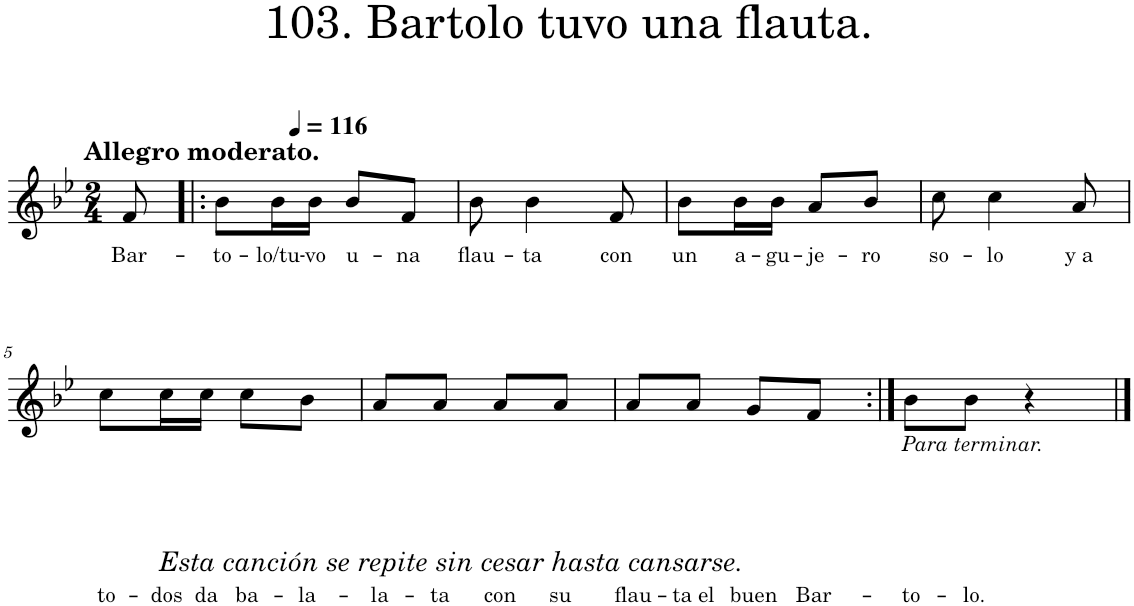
**kern	**text
*part1	*part1
*staff1	*staff1
*I"Piano	*
*I'Pno.	*
*clefG2	*
*k[b-e-]	*
*M2/4	*
*MM116	*
=	=
!LO:TX:a:B:t=Allegro moderato.	!
!	!LO:LY:b
8f/	Bar-
=1!|:	=1!|:
!	!LO:LY:b
8b-\L	-to-
!	!LO:LY:b
16b-\L	-lo/tu-
!	!LO:LY:b
16b-\JJ	-vo
!	!LO:LY:b
8b-/L	u-
!	!LO:LY:b
8f/J	-na
=2	=2
!	!LO:LY:b
8b-\	flau-
!	!LO:LY:b
4b-\	-ta
!	!LO:LY:b
8f/	con
=3	=3
!	!LO:LY:b
8b-\L	un
!	!LO:LY:b
16b-\L	a-
!	!LO:LY:b
16b-\JJ	-gu-
!	!LO:LY:b
8a/L	-je-
!	!LO:LY:b
8b-/J	-ro
=4	=4
!	!LO:LY:b
8cc\	so-
!	!LO:LY:b
4cc\	-lo
!	!LO:LY:b
8a/	y a
!!LO:LB:g=z
=5	=5
!	!LO:LY:b
8cc\L	to-
!	!LO:LY:b
16cc\L	-dos
!	!LO:LY:b
16cc\JJ	da
!	!LO:LY:b
8cc\L	ba-
!	!LO:LY:b
8b-\J	-la-
=6	=6
!	!LO:LY:b
8a/L	-la-
!	!LO:LY:b
8a/J	-ta
!	!LO:LY:b
8a/L	con
!	!LO:LY:b
8a/J	su
=7	=7
!	!LO:LY:b
8a/L	flau-
!	!LO:LY:b
8a/J	-ta el
!	!LO:LY:b
8g/L	buen
!	!LO:LY:b
8f/J	Bar-
=8:|!	=8:|!
!LO:TX:b:i:t=Esta canción se repite sin cesar hasta cansarse.	!
!LO:TX:b:i:t=Para terminar.	!
!	!LO:LY:b
8b-\L	-to-
!	!LO:LY:b
8b-\J	-lo.
4r	.
==	==
*-	*-
